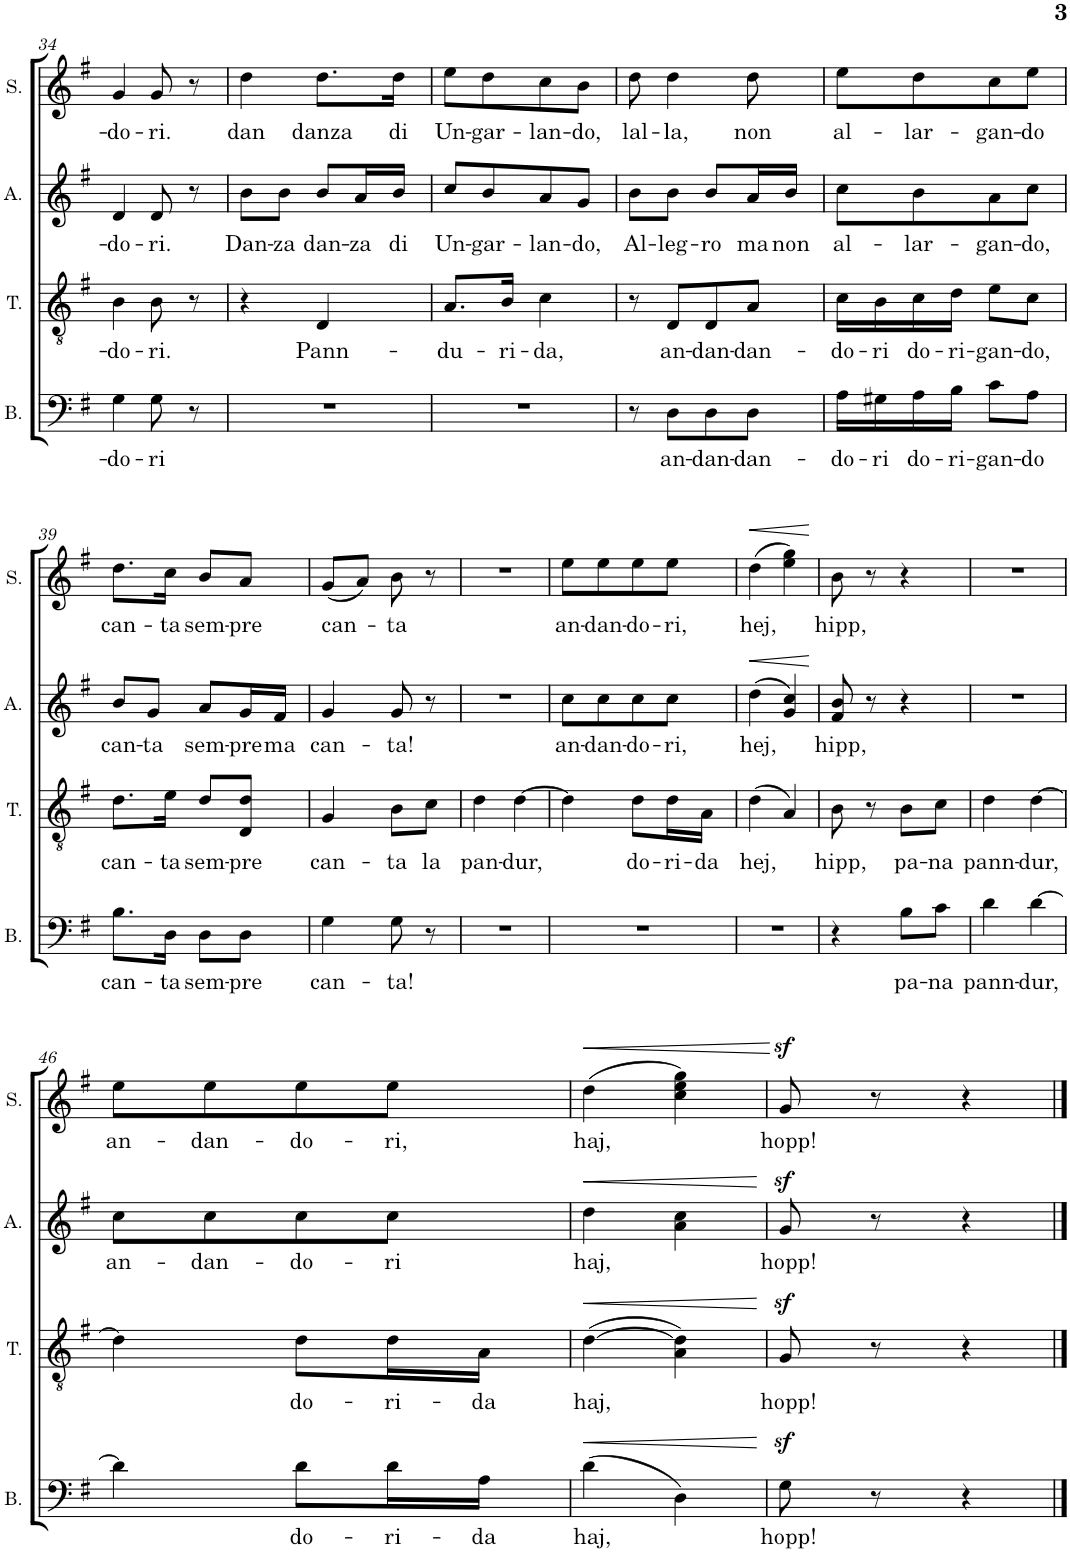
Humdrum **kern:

**kern	**text	**dynam	**kern	**text	**dynam	**kern	**text	**dynam	**kern	**text	**dynam
*part4	*part4	*part4	*part3	*part3	*part3	*part2	*part2	*part2	*part1	*part1	*part1
*staff4	*staff4	*staff4	*staff3	*staff3	*staff3	*staff2	*staff2	*staff2	*staff1	*staff1	*staff1
*I"Bass	*	*	*I"Tenor	*	*	*I"Alto	*	*	*I"Soprano	*	*
*I'B.	*	*	*I'T.	*	*	*I'A.	*	*	*I'S.	*	*
!!LO:PB:g=z
*clefF4	*	*	*clefGv2	*	*	*clefG2	*	*	*clefG2	*	*
*k[f#]	*	*	*k[f#]	*	*	*k[f#]	*	*	*k[f#]	*	*
*M2/4	*	*	*M2/4	*	*	*M2/4	*	*	*M2/4	*	*
=34	=34	=34	=34	=34	=34	=34	=34	=34	=34	=34	=34
!	!LO:LY:b	!	!	!LO:LY:b	!	!	!LO:LY:b	!	!	!LO:LY:b	!
4G\	-do-	.	4B\	-do-	.	4d/	-do-	.	4g/	-do-	.
!	!LO:LY:b	!	!	!LO:LY:b	!	!	!LO:LY:b	!	!	!LO:LY:b	!
8G\	-ri	.	8B\	-ri.	.	8d/	-ri.	.	8g/	-ri.	.
8r	.	.	8r	.	.	8r	.	.	8r	.	.
=35	=35	=35	=35	=35	=35	=35	=35	=35	=35	=35	=35
!	!	!	!	!	!	!	!LO:LY:b	!	!	!LO:LY:b	!
2r	.	.	4r	.	.	8b\L	Dan-	.	4dd\	dan	.
!	!	!	!	!	!	!	!LO:LY:b	!	!	!	!
.	.	.	.	.	.	8b\J	-za	.	.	.	.
!	!	!	!	!LO:LY:b	!	!	!LO:LY:b	!	!	!LO:LY:b	!
.	.	.	4D/	Pann-	.	8b/L	dan-	.	8.dd\L	danza	.
!	!	!	!	!	!	!	!LO:LY:b	!	!	!	!
.	.	.	.	.	.	16a/L	-za	.	.	.	.
!	!	!	!	!	!	!	!LO:LY:b	!	!	!LO:LY:b	!
.	.	.	.	.	.	16b/JJ	di	.	16dd\Jk	di	.
=36	=36	=36	=36	=36	=36	=36	=36	=36	=36	=36	=36
!	!	!	!	!LO:LY:b	!	!	!LO:LY:b	!	!	!LO:LY:b	!
2r	.	.	8.A/L	-du-	.	8cc/L	Un-	.	8ee\L	Un-	.
!	!	!	!	!	!	!	!LO:LY:b	!	!	!LO:LY:b	!
.	.	.	.	.	.	8b/	-gar-	.	8dd\	-gar-	.
!	!	!	!	!LO:LY:b	!	!	!	!	!	!	!
.	.	.	16B/Jk	-ri-	.	.	.	.	.	.	.
!	!	!	!	!LO:LY:b	!	!	!LO:LY:b	!	!	!LO:LY:b	!
.	.	.	4c\	-da,	.	8a/	-lan-	.	8cc\	-lan-	.
!	!	!	!	!	!	!	!LO:LY:b	!	!	!LO:LY:b	!
.	.	.	.	.	.	8g/J	-do,	.	8b\J	-do,	.
=37	=37	=37	=37	=37	=37	=37	=37	=37	=37	=37	=37
!	!	!	!	!	!	!	!LO:LY:b	!	!	!LO:LY:b	!
8r	.	.	8r	.	.	8b\L	Al-	.	8dd\	lal-	.
!	!LO:LY:b	!	!	!LO:LY:b	!	!	!LO:LY:b	!	!	!LO:LY:b	!
8D\L	an-	.	8D/L	an-	.	8b\J	-leg-	.	4dd\	-la,	.
!	!LO:LY:b	!	!	!LO:LY:b	!	!	!LO:LY:b	!	!	!	!
8D\	-dan-	.	8D/	-dan-	.	8b/L	-ro	.	.	.	.
!	!LO:LY:b	!	!	!LO:LY:b	!	!	!LO:LY:b	!	!	!LO:LY:b	!
8D\J	-dan-	.	8A/J	-dan-	.	16a/L	ma	.	8dd\	non	.
!	!	!	!	!	!	!	!LO:LY:b	!	!	!	!
.	.	.	.	.	.	16b/JJ	non	.	.	.	.
=38	=38	=38	=38	=38	=38	=38	=38	=38	=38	=38	=38
!	!LO:LY:b	!	!	!LO:LY:b	!	!	!LO:LY:b	!	!	!LO:LY:b	!
16A\LL	-do-	.	16c\LL	-do-	.	8cc\L	al-	.	8ee\L	al-	.
!	!LO:LY:b	!	!	!LO:LY:b	!	!	!	!	!	!	!
16G#X\	-ri	.	16B\	-ri	.	.	.	.	.	.	.
!	!LO:LY:b	!	!	!LO:LY:b	!	!	!LO:LY:b	!	!	!LO:LY:b	!
16A\	do-	.	16c\	do-	.	8b\	-lar-	.	8dd\	-lar-	.
!	!LO:LY:b	!	!	!LO:LY:b	!	!	!	!	!	!	!
16B\JJ	-ri-	.	16d\JJ	-ri-	.	.	.	.	.	.	.
!	!LO:LY:b	!	!	!LO:LY:b	!	!	!LO:LY:b	!	!	!LO:LY:b	!
8c\L	-gan-	.	8e\L	-gan-	.	8a\	-gan-	.	8cc\	-gan-	.
!	!LO:LY:b	!	!	!LO:LY:b	!	!	!LO:LY:b	!	!	!LO:LY:b	!
8A\J	-do	.	8c\J	-do,	.	8cc\J	-do,	.	8ee\J	-do	.
!!LO:LB:g=z
=39	=39	=39	=39	=39	=39	=39	=39	=39	=39	=39	=39
!	!LO:LY:b	!	!	!LO:LY:b	!	!	!LO:LY:b	!	!	!LO:LY:b	!
8.B\L	can-	.	8.d\L	can-	.	8b/L	can-	.	8.dd\L	can-	.
!	!	!	!	!	!	!	!LO:LY:b	!	!	!	!
.	.	.	.	.	.	8g/J	-ta	.	.	.	.
!	!LO:LY:b	!	!	!LO:LY:b	!	!	!	!	!	!LO:LY:b	!
16D\Jk	-ta	.	16e\Jk	-ta	.	.	.	.	16cc\Jk	-ta	.
!	!LO:LY:b	!	!	!LO:LY:b	!	!	!LO:LY:b	!	!	!LO:LY:b	!
8D\L	sem-	.	8d/L	sem-	.	8a/L	sem-	.	8b/L	sem-	.
!	!LO:LY:b	!	!	!LO:LY:b	!	!	!LO:LY:b	!	!	!LO:LY:b	!
8D\J	-pre	.	8D/ 8d/J	-pre	.	16g/L	-pre	.	8a/J	-pre	.
!	!	!	!	!	!	!	!LO:LY:b	!	!	!	!
.	.	.	.	.	.	16f#/JJ	ma	.	.	.	.
=40	=40	=40	=40	=40	=40	=40	=40	=40	=40	=40	=40
!	!LO:LY:b	!	!	!LO:LY:b	!	!	!LO:LY:b	!	!	!LO:LY:b	!
4G\	can-	.	4G/	can-	.	4g/	can-	.	(8g/L	can-	.
.	.	.	.	.	.	.	.	.	8a/J)	.	.
!	!LO:LY:b	!	!	!LO:LY:b	!	!	!LO:LY:b	!	!	!LO:LY:b	!
8G\	-ta!	.	8B\L	-ta	.	8g/	-ta!	.	8b\	-ta	.
!	!	!	!	!LO:LY:b	!	!	!	!	!	!	!
8r	.	.	8c\J	la	.	8r	.	.	8r	.	.
=41	=41	=41	=41	=41	=41	=41	=41	=41	=41	=41	=41
!	!	!	!	!LO:LY:b	!	!	!	!	!	!	!
2r	.	.	4d\	pan-	.	2r	.	.	2r	.	.
!	!	!	!	!LO:LY:b	!	!	!	!	!	!	!
.	.	.	[4d\	-dur,	.	.	.	.	.	.	.
=42	=42	=42	=42	=42	=42	=42	=42	=42	=42	=42	=42
!	!	!	!	!	!	!	!LO:LY:b	!	!	!LO:LY:b	!
2r	.	.	4d\]	.	.	8cc\L	an-	.	8ee\L	an-	.
!	!	!	!	!	!	!	!LO:LY:b	!	!	!LO:LY:b	!
.	.	.	.	.	.	8cc\	-dan-	.	8ee\	-dan-	.
!	!	!	!	!LO:LY:b	!	!	!LO:LY:b	!	!	!LO:LY:b	!
.	.	.	8d\L	do-	.	8cc\	-do-	.	8ee\	-do-	.
!	!	!	!	!LO:LY:b	!	!	!LO:LY:b	!	!	!LO:LY:b	!
.	.	.	16d\L	-ri-	.	8cc\J	-ri,	.	8ee\J	-ri,	.
!	!	!	!	!LO:LY:b	!	!	!	!	!	!	!
.	.	.	16A\JJ	-da	.	.	.	.	.	.	.
=43	=43	=43	=43	=43	=43	=43	=43	=43	=43	=43	=43
!	!	!	!	!LO:LY:b	!	!	!LO:LY:b	!LO:HP:b	!	!LO:LY:b	!LO:HP:b
2r	.	.	(4d\	hej,	.	(4dd\	hej,	<	(4dd\	hej,	<
.	.	.	4A/)	.	.	4g/ 4cc/)	.	.	4ee\ 4gg\)	.	.
.	.	.	.	.	.	.	.	[	.	.	[
=44	=44	=44	=44	=44	=44	=44	=44	=44	=44	=44	=44
!	!	!	!	!LO:LY:b	!	!	!LO:LY:b	!	!	!LO:LY:b	!
4r	.	.	8B\	hipp,	.	8f#/ 8b/	hipp,	.	8b\	hipp,	.
.	.	.	8r	.	.	8r	.	.	8r	.	.
!	!LO:LY:b	!	!	!LO:LY:b	!	!	!	!	!	!	!
8B\L	pa-	.	8B\L	pa-	.	4r	.	.	4r	.	.
!	!LO:LY:b	!	!	!LO:LY:b	!	!	!	!	!	!	!
8c\J	-na	.	8c\J	-na	.	.	.	.	.	.	.
=45	=45	=45	=45	=45	=45	=45	=45	=45	=45	=45	=45
!	!LO:LY:b	!	!	!LO:LY:b	!	!	!	!	!	!	!
4d\	pann-	.	4d\	pann-	.	2r	.	.	2r	.	.
!	!LO:LY:b	!	!	!LO:LY:b	!	!	!	!	!	!	!
[4d\	-dur,	.	[4d\	-dur,	.	.	.	.	.	.	.
!!LO:LB:g=z
=46	=46	=46	=46	=46	=46	=46	=46	=46	=46	=46	=46
!	!	!	!	!	!	!	!LO:LY:b	!	!	!LO:LY:b	!
4d\]	.	.	4d\]	.	.	8cc\L	an-	.	8ee\L	an-	.
!	!	!	!	!	!	!	!LO:LY:b	!	!	!LO:LY:b	!
.	.	.	.	.	.	8cc\	-dan-	.	8ee\	-dan-	.
!	!LO:LY:b	!	!	!LO:LY:b	!	!	!LO:LY:b	!	!	!LO:LY:b	!
8d\L	do-	.	8d\L	do-	.	8cc\	-do-	.	8ee\	-do-	.
!	!LO:LY:b	!	!	!LO:LY:b	!	!	!LO:LY:b	!	!	!LO:LY:b	!
16d\L	-ri-	.	16d\L	-ri-	.	8cc\J	-ri	.	8ee\J	-ri,	.
!	!LO:LY:b	!	!	!LO:LY:b	!	!	!	!	!	!	!
16A\JJ	-da	.	16A\JJ	-da	.	.	.	.	.	.	.
=47	=47	=47	=47	=47	=47	=47	=47	=47	=47	=47	=47
!	!LO:LY:b	!LO:HP:b	!	!LO:LY:b	!LO:HP:b	!	!LO:LY:b	!LO:HP:b	!	!LO:LY:b	!LO:HP:b
(4d\	haj,	<	([4d\	haj,	<	4dd\	haj,	<	(4dd\	haj,	<
4D\)	.	.	4A\ 4d\])	.	.	4a\ 4cc\	.	.	4cc\ 4ee\ 4gg\)	.	.
.	.	[	.	.	[	.	.	[	.	.	[
=48	=48	=48	=48	=48	=48	=48	=48	=48	=48	=48	=48
!	!LO:LY:b	!	!	!LO:LY:b	!	!	!LO:LY:b	!	!	!LO:LY:b	!
8Gz>\	hopp!	.	8Gz>/	hopp!	.	8gz>/	hopp!	.	8gz>/	hopp!	.
8r	.	.	8r	.	.	8r	.	.	8r	.	.
4r	.	.	4r	.	.	4r	.	.	4r	.	.
==	==	==	==	==	==	==	==	==	==	==	==
*-	*-	*-	*-	*-	*-	*-	*-	*-	*-	*-	*-
